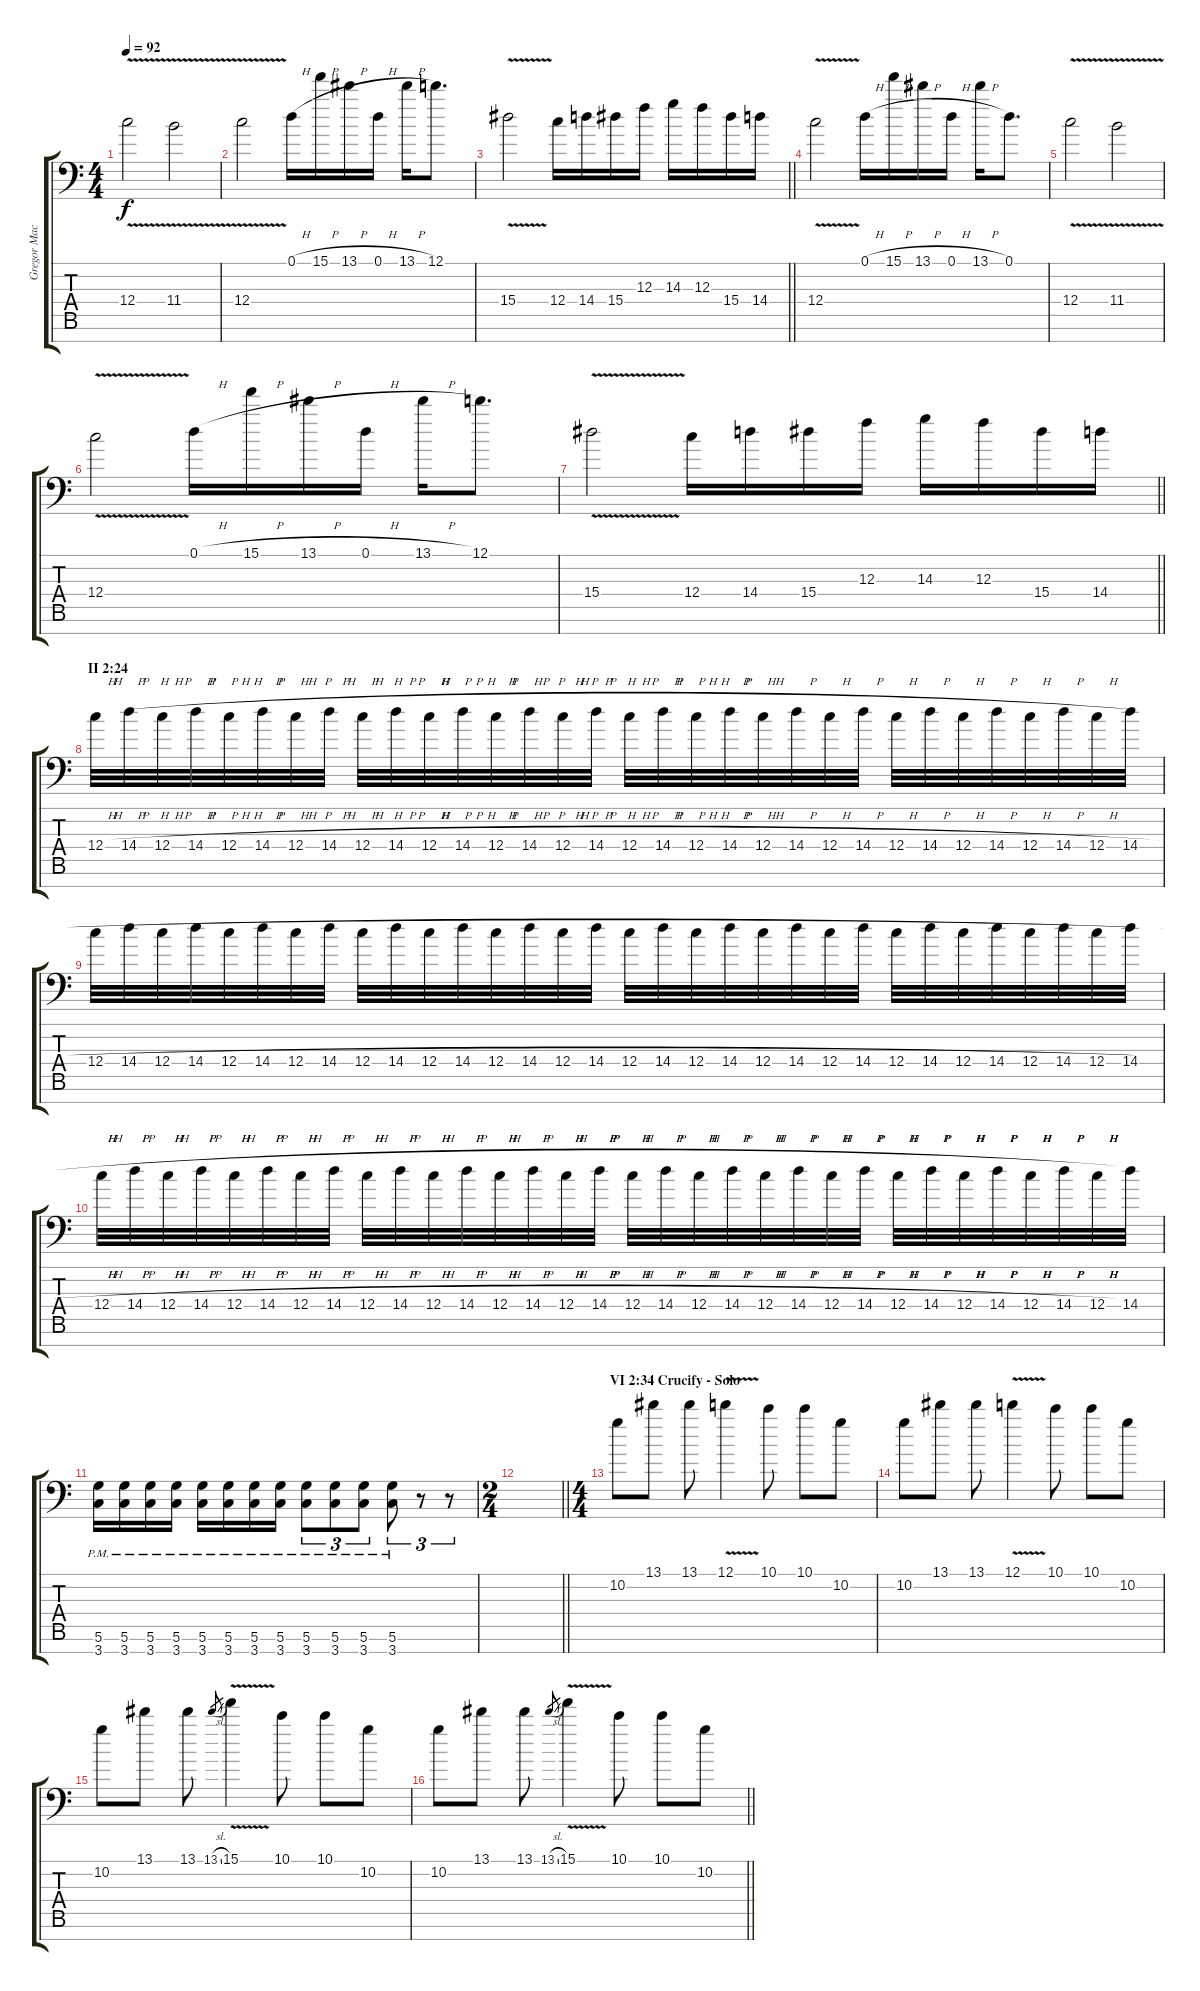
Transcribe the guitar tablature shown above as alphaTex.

\track ("Gregor Mackintosh (lead guitar)" "Gregor Mac") {instrument distortionguitar}
\staff {score tabs}
\tuning (D4 A3 F3 C3 G2 D2 A1) {hide}
\ts (4 4)
\tempo 92
\clef f4
\ks c
12.4{v}.2{dy f} 11.4{v}.2 |
12.4{v}.2 0.1{h}.16 15.1{h}.16 13.1{h}.16 0.1{h}.16 13.1{h}.16 12.1.8{d} |
\barLineRight lightlight
15.4{v}.2 12.4.16 14.4.16 15.4.16 12.3.16 14.3.16 12.3.16 15.4.16 14.4.16 |
12.4{v}.2 0.1{h}.16 15.1{h}.16 13.1{h}.16 0.1{h}.16 13.1{h}.16 0.1.8{d} |
12.4{v}.2 11.4{v}.2 |
12.4{v}.2 0.1{h}.16 15.1{h}.16 13.1{h}.16 0.1{h}.16 13.1{h}.16 12.1.8{d} |
\barLineRight lightlight
15.4{v}.2 12.4.16 14.4.16 15.4.16 12.3.16 14.3.16 12.3.16 15.4.16 14.4.16 |
\section ("" "II 2:24")
12.4{h}.32 14.4{h}.32 12.4{h}.32 14.4{h}.32 12.4{h}.32 14.4{h}.32 12.4{h}.32 14.4{h}.32 12.4{h}.32 14.4{h}.32 12.4{h}.32 14.4{h}.32 12.4{h}.32 14.4{h}.32 12.4{h}.32 14.4{h}.32 12.4{h}.32 14.4{h}.32 12.4{h}.32 14.4{h}.32 12.4{h}.32 14.4{h}.32 12.4{h}.32 14.4{h}.32 12.4{h}.32 14.4{h}.32 12.4{h}.32 14.4{h}.32 12.4{h}.32 14.4{h}.32 12.4{h}.32 14.4{h}.32 |
12.4{h}.32 14.4{h}.32 12.4{h}.32 14.4{h}.32 12.4{h}.32 14.4{h}.32 12.4{h}.32 14.4{h}.32 12.4{h}.32 14.4{h}.32 12.4{h}.32 14.4{h}.32 12.4{h}.32 14.4{h}.32 12.4{h}.32 14.4{h}.32 12.4{h}.32 14.4{h}.32 12.4{h}.32 14.4{h}.32 12.4{h}.32 14.4{h}.32 12.4{h}.32 14.4{h}.32 12.4{h}.32 14.4{h}.32 12.4{h}.32 14.4{h}.32 12.4{h}.32 14.4{h}.32 12.4{h}.32 14.4{h}.32 |
12.4{h}.32 14.4{h}.32 12.4{h}.32 14.4{h}.32 12.4{h}.32 14.4{h}.32 12.4{h}.32 14.4{h}.32 12.4{h}.32 14.4{h}.32 12.4{h}.32 14.4{h}.32 12.4{h}.32 14.4{h}.32 12.4{h}.32 14.4{h}.32 12.4{h}.32 14.4{h}.32 12.4{h}.32 14.4{h}.32 12.4{h}.32 14.4{h}.32 12.4{h}.32 14.4{h}.32 12.4{h}.32 14.4{h}.32 12.4{h}.32 14.4{h}.32 12.4{h}.32 14.4{h}.32 12.4{h}.32 14.4.32 |
(5.6{pm} 3.7{pm}).16 (5.6{pm} 3.7{pm}).16 (5.6{pm} 3.7{pm}).16 (5.6{pm} 3.7{pm}).16 (5.6{pm} 3.7{pm}).16 (5.6{pm} 3.7{pm}).16 (5.6{pm} 3.7{pm}).16 (5.6{pm} 3.7{pm}).16 (5.6{pm} 3.7{pm}).8{tu (3 2)} (5.6{pm} 3.7{pm}).8{tu (3 2)} (5.6{pm} 3.7{pm}).8{tu (3 2)} (5.6{pm} 3.7{pm}).8{tu (3 2)} r.8{tu (3 2)} r.8{tu (3 2)} |
\ts (2 4)
\barLineRight lightlight
|
\ts (4 4)
\section ("" "VI 2:34 Crucify - Solo")
10.2.8 13.1.8 13.1.8 12.1{v}.4 10.1.8 10.1.8 10.2.8 |
10.2.8 13.1.8 13.1.8 12.1{v}.4 10.1.8 10.1.8 10.2.8 |
10.2.8 13.1.8 13.1.8 13.1{sl}.8{gr} 15.1{v}.4 10.1.8 10.1.8 10.2.8 |
\barLineRight lightlight
10.2.8 13.1.8 13.1.8 13.1{sl}.8{gr} 15.1{v}.4 10.1.8 10.1.8 10.2.8
